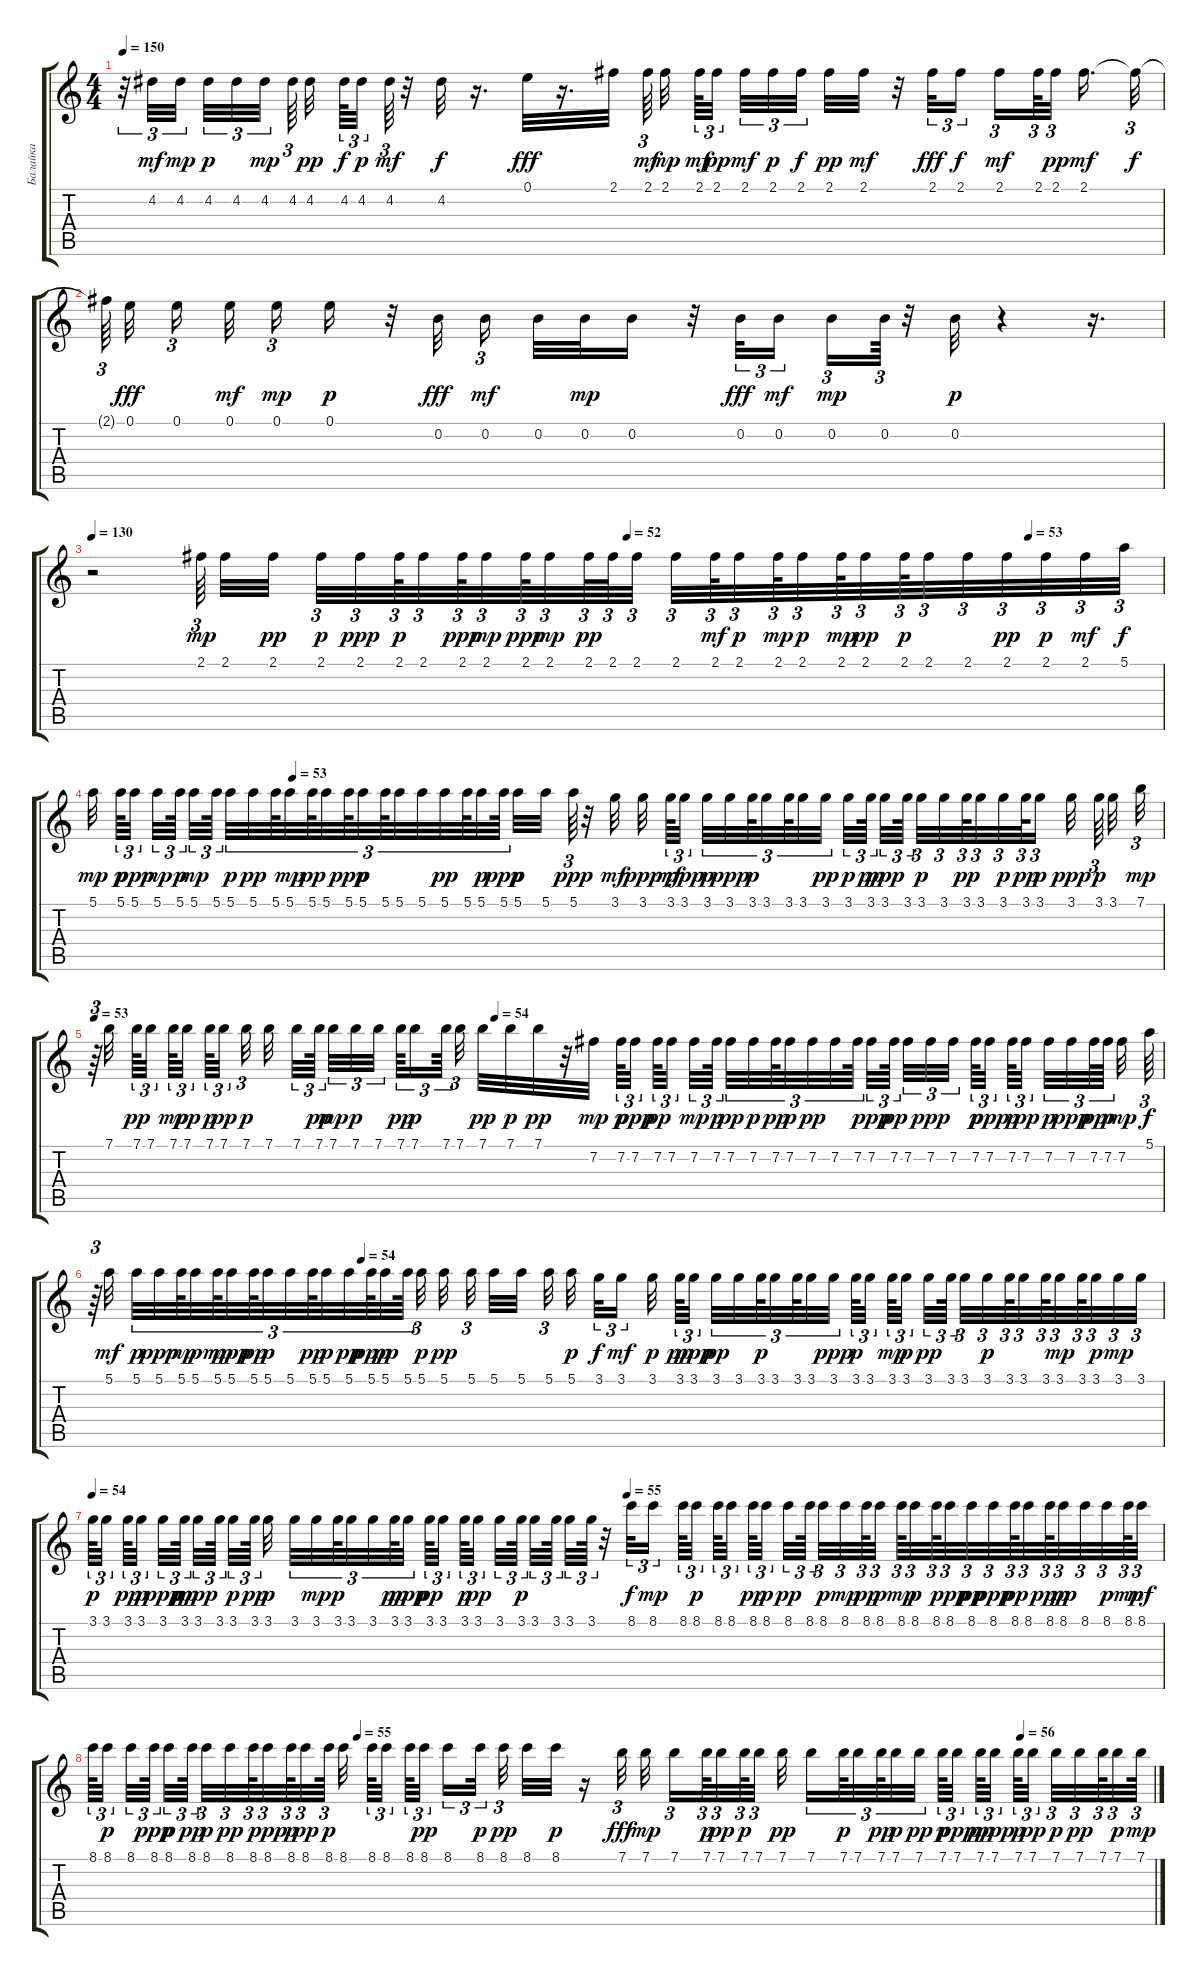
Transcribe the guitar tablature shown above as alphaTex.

\track ("Балайка" "Балайка") {instrument acousticguitarsteel}
\staff {score tabs}
\tuning (E4 B3 G3 D3 A2 E2) {hide}
\ts (4 4)
\tempo 150
\clef g2
\ks c
r.32{tu (3 2) dy fff} 4.2.32{tu (3 2) dy mf} 4.2.32{tu (3 2) dy mp beam splitsecondary} 4.2.32{tu (3 2) dy p} 4.2.32{tu (3 2)} 4.2.32{tu (3 2) dy mp beam splitsecondary} 4.2.64{tu (3 2) beam splitsecondary} 4.2.32{dy pp beam splitsecondary} 4.2.64{tu (3 2) dy f} 4.2.32{tu (3 2) dy p beam splitsecondary} 4.2.64{tu (3 2) dy mf} r.32 4.2.32{dy f} r.16{d} 0.1.32{dy fff} r.16{d} 2.1.32 2.1.64{tu (3 2) dy mf beam splitsecondary} 2.1.32{dy mp beam splitsecondary} 2.1.64{tu (3 2) dy mf} 2.1.32{tu (3 2) dy pp beam splitsecondary} 2.1.32{tu (3 2) dy mf} 2.1.32{tu (3 2) dy p} 2.1.32{tu (3 2) dy f beam splitsecondary} 2.1.32{dy pp} 2.1.32{dy mf} r.32 2.1.32{tu (3 2) dy fff} 2.1.16{tu (3 2) dy f beam splitsecondary} 2.1.16{tu (3 2) dy mf} 2.1.64{tu (3 2)} 2.1.32{tu (3 2) dy pp beam splitsecondary} 2.1.16{d dy mf} 2.1{t}.32{tu (3 2) dy f} |
2.1{t}.64{tu (3 2) beam splitsecondary} 0.1.32{dy fff beam splitsecondary} 0.1.16{tu (3 2) beam splitsecondary} 0.1.32{dy mf beam splitsecondary} 0.1.16{tu (3 2) dy mp} 0.1.16{dy p} r.32 0.2.32{dy fff beam splitsecondary} 0.2.16{tu (3 2) dy mf beam splitsecondary} 0.2.32 0.2.32{dy mp} 0.2.16 r.32 0.2.32{tu (3 2) dy fff} 0.2.16{tu (3 2) dy mf beam splitsecondary} 0.2.16{tu (3 2) dy mp} 0.2.64{tu (3 2)} r.32 0.2.32{dy p} r.4 r.16{d} |
\tempo 130
\tempo (52 0.5)
\tempo (53 0.875)
r.2 2.1.64{tu (3 2) dy mp beam splitsecondary} 2.1.32 2.1.32{dy pp beam splitsecondary} 2.1.32{tu (3 2) dy p} 2.1.32{tu (3 2) dy ppp} 2.1.64{tu (3 2) dy p} 2.1.32{tu (3 2)} 2.1.64{tu (3 2) dy ppp} 2.1.32{tu (3 2) dy mp} 2.1.64{tu (3 2) dy ppp} 2.1.32{tu (3 2) dy mp} 2.1.64{tu (3 2) dy pp} 2.1.64{tu (3 2)} 2.1.32{tu (3 2)} 2.1.32{tu (3 2)} 2.1.64{tu (3 2) dy mf} 2.1.32{tu (3 2) dy p} 2.1.64{tu (3 2) dy mp} 2.1.32{tu (3 2) dy p} 2.1.64{tu (3 2) dy mp} 2.1.32{tu (3 2) dy pp} 2.1.64{tu (3 2) dy p} 2.1.32{tu (3 2)} 2.1.32{tu (3 2)} 2.1.32{tu (3 2) dy pp} 2.1.32{tu (3 2) dy p} 2.1.32{tu (3 2) dy mf} 5.1.32{tu (3 2) dy f} |
\tempo (53 0.1875)
5.1.32{dy mp beam splitsecondary} 5.1.64{tu (3 2) dy p} 5.1.32{tu (3 2) dy ppp beam splitsecondary} 5.1.32{tu (3 2) dy mp} 5.1.64{tu (3 2) dy p beam splitsecondary} 5.1.32{tu (3 2) dy mp} 5.1.64{tu (3 2) beam splitsecondary} 5.1.32{tu (3 2) dy p} 5.1.32{tu (3 2) dy pp} 5.1.64{tu (3 2)} 5.1.32{tu (3 2) dy mp} 5.1.64{tu (3 2) dy pp} 5.1.32{tu (3 2)} 5.1.64{tu (3 2) dy ppp} 5.1.32{tu (3 2) dy p} 5.1.64{tu (3 2)} 5.1.32{tu (3 2)} 5.1.32{tu (3 2)} 5.1.32{tu (3 2) dy pp} 5.1.64{tu (3 2)} 5.1.32{tu (3 2) dy p} 5.1.64{tu (3 2) dy ppp beam splitsecondary} 5.1.32{dy p} 5.1.32{beam splitsecondary} 5.1.64{tu (3 2) dy ppp} r.32 3.1.32{dy mf} 3.1.32{dy ppp beam splitsecondary} 3.1.64{tu (3 2) dy mf} 3.1.32{tu (3 2) dy ppp beam splitsecondary} 3.1.32{tu (3 2) dy p} 3.1.32{tu (3 2) dy ppp} 3.1.64{tu (3 2) dy p} 3.1.32{tu (3 2)} 3.1.64{tu (3 2)} 3.1.32{tu (3 2)} 3.1.32{tu (3 2) dy pp beam splitsecondary} 3.1.32{tu (3 2) dy p} 3.1.64{tu (3 2) dy pp beam splitsecondary} 3.1.32{tu (3 2) dy ppp} 3.1.64{tu (3 2) beam splitsecondary} 3.1.32{tu (3 2) dy p} 3.1.32{tu (3 2)} 3.1.64{tu (3 2) dy pp} 3.1.32{tu (3 2)} 3.1.32{tu (3 2) dy p} 3.1.64{tu (3 2) dy pp} 3.1.16{tu (3 2) dy p beam splitsecondary} 3.1.32{dy ppp beam splitsecondary} 3.1.64{tu (3 2) dy p beam splitsecondary} 3.1.32 7.1.32{tu (3 2) dy mp} |
\tempo 53
\tempo (54 0.375)
r.64{tu (3 2)} 7.1.32{beam splitsecondary} 7.1.64{tu (3 2) dy pp} 7.1.32{tu (3 2) beam splitsecondary} 7.1.64{tu (3 2) dy mp} 7.1.32{tu (3 2) dy pp beam splitsecondary} 7.1.64{tu (3 2) dy p} 7.1.32{tu (3 2) dy pp beam splitsecondary} 7.1.32{tu (3 2) dy p beam splitsecondary} 7.1.32{beam splitsecondary} 7.1.32{tu (3 2)} 7.1.64{tu (3 2) dy pp beam splitsecondary} 7.1.32{tu (3 2) dy mp} 7.1.32{tu (3 2) dy p} 7.1.32{tu (3 2) beam splitsecondary} 7.1.64{tu (3 2) dy pp} 7.1.16{tu (3 2) dy p} 7.1.64{tu (3 2) beam splitsecondary} 7.1.32{tu (3 2) beam splitsecondary} 7.1.32{dy pp} 7.1.32{dy p} 7.1.32{dy pp} r.32 7.2.32{dy mp} 7.2.64{tu (3 2) dy p} 7.2.32{tu (3 2) dy ppp beam splitsecondary} 7.2.64{tu (3 2) dy pp} 7.2.32{tu (3 2) beam splitsecondary} 7.2.32{tu (3 2) dy mp} 7.2.64{tu (3 2) dy p beam splitsecondary} 7.2.32{tu (3 2) dy pp} 7.2.32{tu (3 2) dy p} 7.2.64{tu (3 2) dy pp} 7.2.32{tu (3 2) dy p} 7.2.32{tu (3 2) dy pp} 7.2.32{tu (3 2)} 7.2.64{tu (3 2) beam splitsecondary} 7.2.32{tu (3 2) dy ppp} 7.2.64{tu (3 2) dy pp beam splitsecondary} 7.2.32{tu (3 2)} 7.2.32{tu (3 2) dy ppp} 7.2.32{tu (3 2) beam splitsecondary} 7.2.64{tu (3 2) dy p} 7.2.32{tu (3 2) dy ppp beam splitsecondary} 7.2.64{tu (3 2) dy p} 7.2.32{tu (3 2) dy pp beam splitsecondary} 7.2.32{tu (3 2) dy p} 7.2.32{tu (3 2) dy ppp} 7.2.64{tu (3 2) dy pp} 7.2.64{tu (3 2) dy p beam splitsecondary} 7.2.32{dy mp} 5.1.64{tu (3 2) dy f} |
\tempo (54 0.25)
r.64{tu (3 2)} 5.1.32{dy mf beam splitsecondary} 5.1.32{tu (3 2) dy p} 5.1.32{tu (3 2) dy ppp} 5.1.64{tu (3 2) dy mp} 5.1.32{tu (3 2) dy p} 5.1.64{tu (3 2) dy mp} 5.1.32{tu (3 2) dy ppp} 5.1.64{tu (3 2) dy pp} 5.1.32{tu (3 2) dy p} 5.1.32{tu (3 2)} 5.1.64{tu (3 2) dy pp} 5.1.32{tu (3 2) dy p} 5.1.32{tu (3 2) dy pp} 5.1.64{tu (3 2) dy ppp} 5.1.32{tu (3 2) dy pp} 5.1.64{tu (3 2) beam splitsecondary} 5.1.32{tu (3 2) dy p beam splitsecondary} 5.1.32{dy pp beam splitsecondary} 5.1.32{tu (3 2) beam splitsecondary} 5.1.32 5.1.32{beam splitsecondary} 5.1.32{tu (3 2) beam splitsecondary} 5.1.32{dy p} 3.1.32{tu (3 2) dy f} 3.1.16{tu (3 2) dy mf beam splitsecondary} 3.1.32{dy p beam splitsecondary} 3.1.64{tu (3 2) dy pp} 3.1.32{tu (3 2) dy ppp beam splitsecondary} 3.1.32{tu (3 2) dy pp} 3.1.32{tu (3 2)} 3.1.64{tu (3 2) dy p} 3.1.32{tu (3 2)} 3.1.64{tu (3 2)} 3.1.32{tu (3 2)} 3.1.32{tu (3 2) dy ppp beam splitsecondary} 3.1.64{tu (3 2) dy p} 3.1.32{tu (3 2)} 3.1.64{tu (3 2) dy mp} 3.1.32{tu (3 2) dy p beam splitsecondary} 3.1.32{tu (3 2) dy pp} 3.1.64{tu (3 2) beam splitsecondary} 3.1.32{tu (3 2)} 3.1.32{tu (3 2) dy p} 3.1.64{tu (3 2)} 3.1.32{tu (3 2)} 3.1.64{tu (3 2)} 3.1.32{tu (3 2) dy mp} 3.1.64{tu (3 2)} 3.1.32{tu (3 2) dy p} 3.1.32{tu (3 2) dy mp} 3.1.32{tu (3 2)} |
\tempo 54
\tempo (55 0.5)
3.1.64{tu (3 2) dy p} 3.1.32{tu (3 2) beam splitsecondary} 3.1.64{tu (3 2) dy pp} 3.1.32{tu (3 2) dy p beam splitsecondary} 3.1.32{tu (3 2) dy ppp} 3.1.64{tu (3 2) dy pp beam splitsecondary} 3.1.32{tu (3 2) dy ppp} 3.1.64{tu (3 2) beam splitsecondary} 3.1.32{tu (3 2) dy p} 3.1.64{tu (3 2) dy pp beam splitsecondary} 3.1.32{dy p beam splitsecondary} 3.1.32{tu (3 2)} 3.1.32{tu (3 2) dy mp} 3.1.64{tu (3 2) dy p} 3.1.32{tu (3 2)} 3.1.32{tu (3 2)} 3.1.64{tu (3 2) dy pp} 3.1.32{tu (3 2) dy ppp beam splitsecondary} 3.1.64{tu (3 2) dy pp} 3.1.32{tu (3 2) beam splitsecondary} 3.1.64{tu (3 2) dy p} 3.1.32{tu (3 2) dy pp beam splitsecondary} 3.1.32{tu (3 2)} 3.1.64{tu (3 2) dy p beam splitsecondary} 3.1.32{tu (3 2)} 3.1.64{tu (3 2) beam splitsecondary} 3.1.32{tu (3 2)} 3.1.64{tu (3 2)} r.32 8.1.32{tu (3 2) dy f} 8.1.16{tu (3 2) dy mp beam splitsecondary} 8.1.64{tu (3 2)} 8.1.32{tu (3 2) dy p beam splitsecondary} 8.1.64{tu (3 2)} 8.1.32{tu (3 2) beam splitsecondary} 8.1.64{tu (3 2) dy pp} 8.1.32{tu (3 2) dy p beam splitsecondary} 8.1.32{tu (3 2) dy pp} 8.1.64{tu (3 2) beam splitsecondary} 8.1.32{tu (3 2) dy p} 8.1.32{tu (3 2) dy mp} 8.1.64{tu (3 2) dy pp} 8.1.32{tu (3 2) dy p} 8.1.64{tu (3 2) dy mp} 8.1.32{tu (3 2) dy p} 8.1.64{tu (3 2)} 8.1.32{tu (3 2) dy ppp} 8.1.32{tu (3 2) dy pp} 8.1.32{tu (3 2) dy ppp} 8.1.64{tu (3 2) dy pp} 8.1.32{tu (3 2)} 8.1.64{tu (3 2) dy ppp} 8.1.32{tu (3 2) dy pp} 8.1.32{tu (3 2)} 8.1.32{tu (3 2) dy p} 8.1.64{tu (3 2) dy mp} 8.1.32{tu (3 2) dy mf} |
\tempo (55 0.25)
\tempo (56 0.875)
8.1.64{tu (3 2)} 8.1.32{tu (3 2) dy p beam splitsecondary} 8.1.32{tu (3 2)} 8.1.64{tu (3 2) dy ppp beam splitsecondary} 8.1.32{tu (3 2) dy p} 8.1.64{tu (3 2) dy pp beam splitsecondary} 8.1.32{tu (3 2) dy p} 8.1.32{tu (3 2) dy pp} 8.1.64{tu (3 2)} 8.1.32{tu (3 2) dy ppp} 8.1.64{tu (3 2) dy p} 8.1.32{tu (3 2) dy pp} 8.1.64{tu (3 2) dy p beam splitsecondary} 8.1.32 8.1.64{tu (3 2)} 8.1.32{tu (3 2) beam splitsecondary} 8.1.64{tu (3 2)} 8.1.32{tu (3 2) dy pp beam splitsecondary} 8.1.16{tu (3 2)} 8.1.32{tu (3 2) dy p beam splitsecondary} 8.1.32{tu (3 2) dy pp beam splitsecondary} 8.1.32 8.1.32{dy p} r.16 7.1.32{tu (3 2) dy fff beam splitsecondary} 7.1.32{dy mp beam splitsecondary} 7.1.16{tu (3 2)} 7.1.64{tu (3 2) dy p} 7.1.32{tu (3 2) dy pp} 7.1.64{tu (3 2) dy p} 7.1.32{tu (3 2) beam splitsecondary} 7.1.32{dy pp beam splitsecondary} 7.1.16{tu (3 2)} 7.1.64{tu (3 2) dy p} 7.1.32{tu (3 2)} 7.1.64{tu (3 2) dy pp} 7.1.32{tu (3 2) dy p} 7.1.32{tu (3 2) dy pp beam splitsecondary} 7.1.64{tu (3 2) dy p} 7.1.32{tu (3 2) dy ppp beam splitsecondary} 7.1.64{tu (3 2) dy pp} 7.1.32{tu (3 2) dy ppp beam splitsecondary} 7.1.64{tu (3 2) dy p} 7.1.32{tu (3 2) dy pp beam splitsecondary} 7.1.32{tu (3 2) dy p} 7.1.32{tu (3 2) dy pp} 7.1.64{tu (3 2)} 7.1.32{tu (3 2) dy p} 7.1.64{tu (3 2) dy mp}
